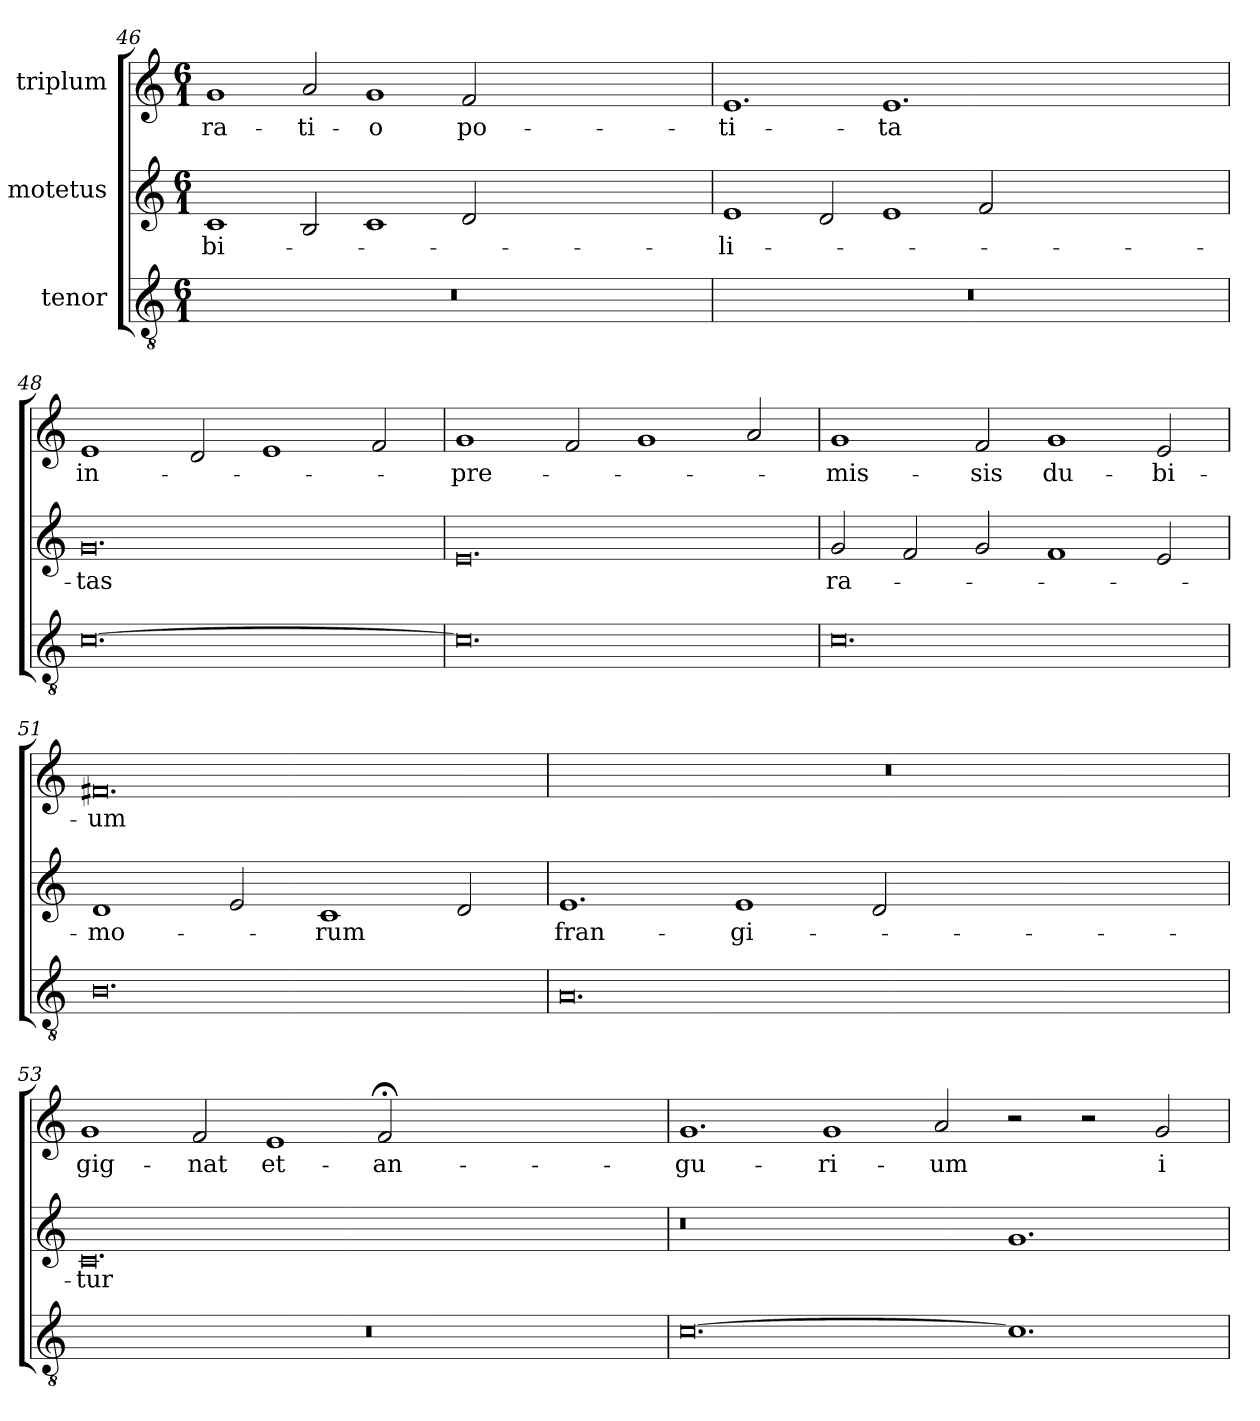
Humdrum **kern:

**kern	**kern	**text	**kern	**text
*part3	*part2	*part2	*part1	*part1
*staff3	*staff2	*staff2	*staff1	*staff1
*I"tenor	*I"motetus	*	*I"triplum	*
*clefGv2	*clefG2	*	*clefG2	*
*k[]	*k[]	*	*k[]	*
*C:	*C:	*	*C:	*
*M6/1	*M6/1	*	*M6/1	*
=46	=46	=46	=46	=46
!LO:N:vis=0	!	!	!	!
00.r	1c/	-bi-	1g/	ra-
.	2B/	.	2a/	-ti-
.	1c/	.	1g/	-o
.	2d/	.	2f/	po-
.	0.ryy	.	0.ryy	.
=47	=47	=47	=47	=47
!LO:N:vis=0	!	!	!	!
00.r	1e/	-li-	1.e/	-ti-
.	2d/	.	.	.
.	1e/	.	1.e/	-ta
.	2f/	.	.	.
.	0.ryy	.	0.ryy	.
=48	=48	=48	=48	=48
[0.c\	0.g/	-tas	1e/	in-
.	.	.	2d/	.
.	.	.	1e/	.
.	.	.	2f/	.
=49	=49	=49	=49	=49
0.c\]	0.e/	.	1g/	pre-
.	.	.	2f/	.
.	.	.	1g/	.
.	.	.	2a/	.
=50	=50	=50	=50	=50
0.c\	2g/	ra-	1g/	-mis-
.	2f/	.	.	.
.	2g/	.	2f/	-sis
.	1f/	.	1g/	du-
.	2e/	.	2e/	-bi-
=51	=51	=51	=51	=51
0.B\	1d/	-mo-	0.f#X/	-um
.	2e/	.	.	.
.	1c/	-rum	.	.
.	2d/	.	.	.
=52	=52	=52	=52	=52
!	!	!	!LO:N:vis=0	!
0.A/	1.e/	fran-	00.r	.
.	1e/	-gi-	.	.
.	2d/	.	.	.
0.ryy	0.ryy	.	.	.
=53	=53	=53	=53	=53
!LO:N:vis=0	!	!	!	!
00.r	0.c/	-tur	1g/	gig-
.	.	.	2f/	-nat
.	.	.	1e/	et-
.	.	.	2f;</	an-
.	0.ryy	.	0.ryy	.
=54	=54	=54	=54	=54
[0.ci\	0.r	.	1.g/	-gu-
.	.	.	1g/	-ri-
.	.	.	2a/	-um
1.ci\]	1.g/	.	2r	.
.	.	.	2r	.
.	.	.	2g/	i-
=	=	=	=	=
*-	*-	*-	*-	*-
